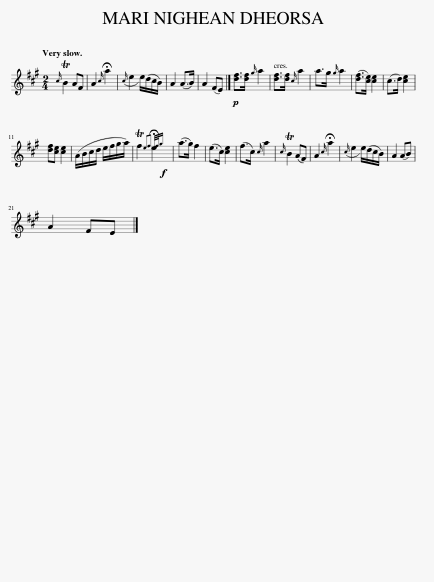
X:1
L:1/8
Q:1/4=120
M:2/4
I:linebreak $
K:A
V:1 treble
V:1
{c} TB2 AF | A2{!fermata!c} !fermata!a2 |({c} e2 e/)(d/c/B/) | A2 (A>B) | A2 (FE) |] %5
!p! [df]>[df]{g} a2 | [df]>[df]{c} a2 | a>g{g} a2 | ([df]>[ce]) [ce]2 | (c>d) [ce]2 |$ %10
 [df][ce] [ce]2 | (A/B/c/d/ e/f/g/a/) | Tf2{!fermata!e!fermata!f} !fermata!e2{!fermata!e!fermata!f!fermata!g}!f! | (a>g) f2 | (e>c) [ce]2 | %15
 (f>c){c} a2 |{c} TB2 (AF) | A2{!fermata!c} !fermata!a2 |({c} e2 e/)(d/c/B/) | A2 (AB) |$ %20
 A2 FE |] %21
